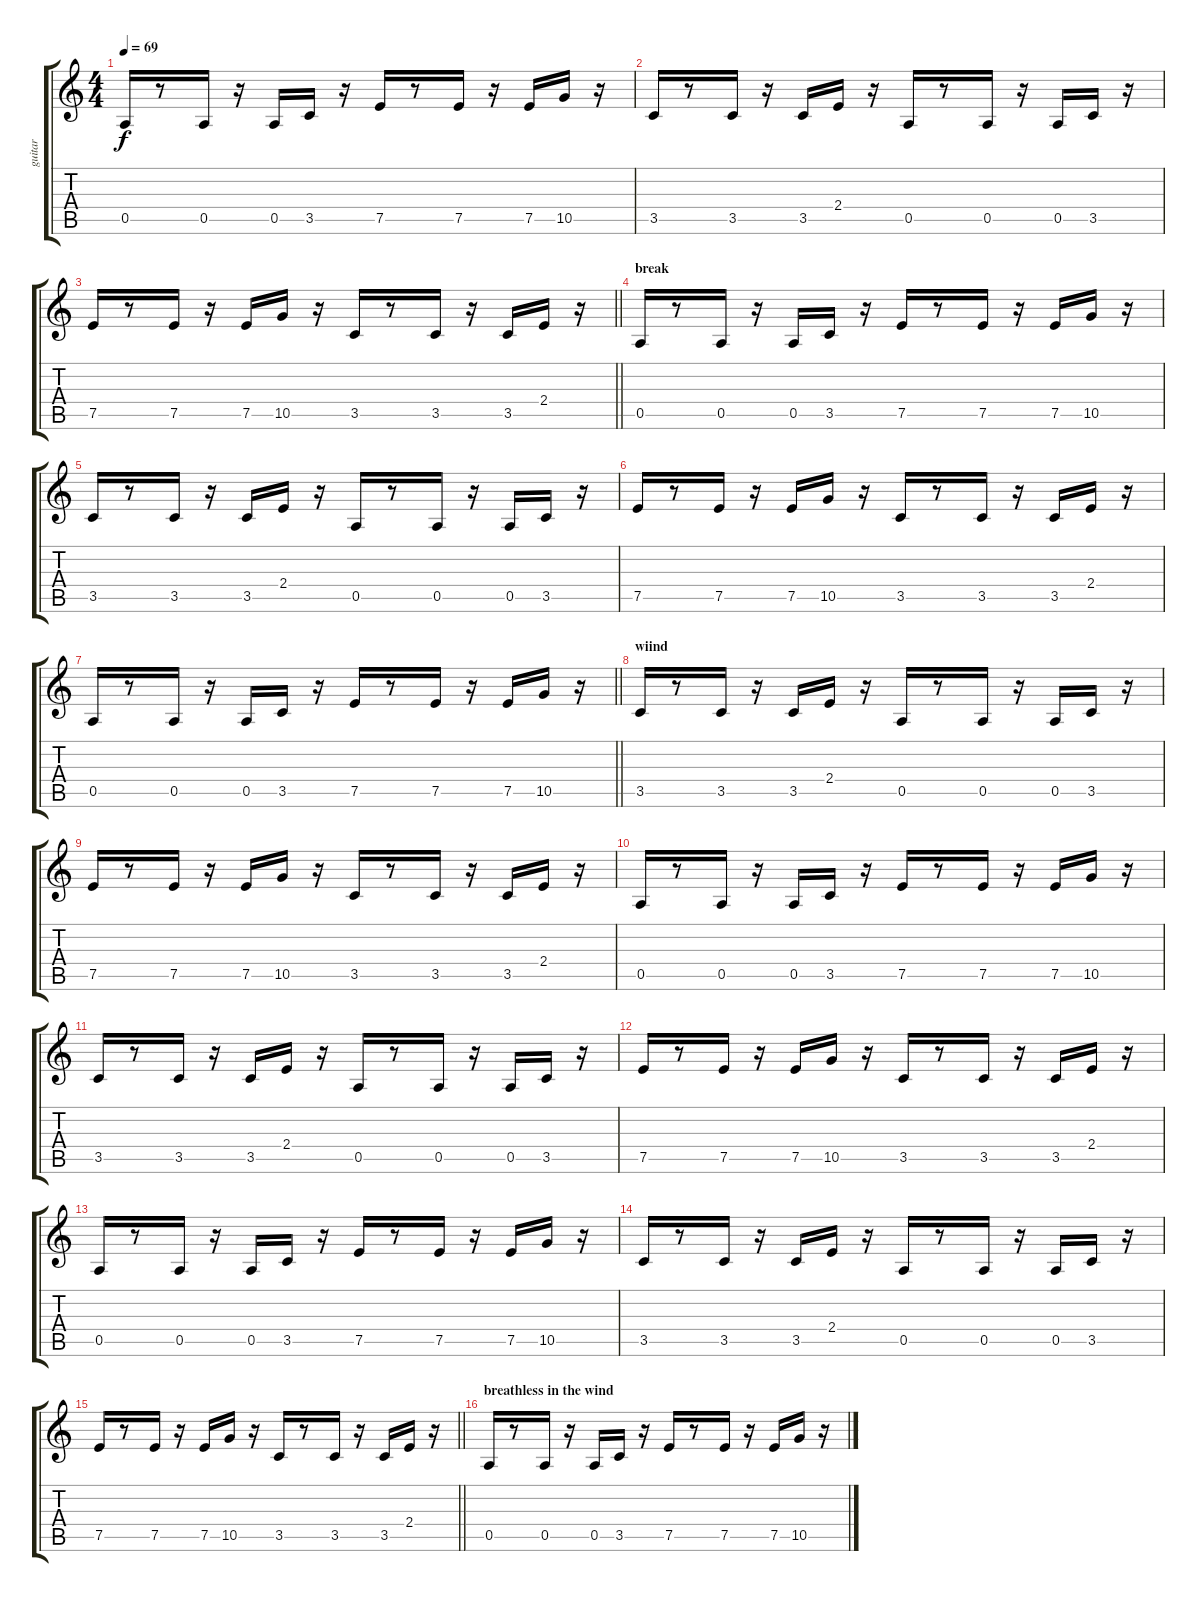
\track ("guitar" "guitar") {instrument electricguitarclean}
\staff {score tabs}
\tuning (E4 B3 G3 D3 A2 E2) {hide}
\ts (4 4)
\tempo 69
\clef g2
\ks c
0.5.16{dy f} r.8 0.5.16 r.16 0.5.16 3.5.16 r.16 7.5.16 r.8 7.5.16 r.16 7.5.16 10.5.16 r.16 |
3.5.16 r.8 3.5.16 r.16 3.5.16 2.4.16 r.16 0.5.16 r.8 0.5.16 r.16 0.5.16 3.5.16 r.16 |
\barLineRight lightlight
7.5.16 r.8 7.5.16 r.16 7.5.16 10.5.16 r.16 3.5.16 r.8 3.5.16 r.16 3.5.16 2.4.16 r.16 |
\section ("" "break")
0.5.16 r.8 0.5.16 r.16 0.5.16 3.5.16 r.16 7.5.16 r.8 7.5.16 r.16 7.5.16 10.5.16 r.16 |
3.5.16 r.8 3.5.16 r.16 3.5.16 2.4.16 r.16 0.5.16 r.8 0.5.16 r.16 0.5.16 3.5.16 r.16 |
7.5.16 r.8 7.5.16 r.16 7.5.16 10.5.16 r.16 3.5.16 r.8 3.5.16 r.16 3.5.16 2.4.16 r.16 |
\barLineRight lightlight
0.5.16 r.8 0.5.16 r.16 0.5.16 3.5.16 r.16 7.5.16 r.8 7.5.16 r.16 7.5.16 10.5.16 r.16 |
\section ("" "wiind")
3.5.16 r.8 3.5.16 r.16 3.5.16 2.4.16 r.16 0.5.16 r.8 0.5.16 r.16 0.5.16 3.5.16 r.16 |
7.5.16 r.8 7.5.16 r.16 7.5.16 10.5.16 r.16 3.5.16 r.8 3.5.16 r.16 3.5.16 2.4.16 r.16 |
0.5.16 r.8 0.5.16 r.16 0.5.16 3.5.16 r.16 7.5.16 r.8 7.5.16 r.16 7.5.16 10.5.16 r.16 |
3.5.16 r.8 3.5.16 r.16 3.5.16 2.4.16 r.16 0.5.16 r.8 0.5.16 r.16 0.5.16 3.5.16 r.16 |
7.5.16 r.8 7.5.16 r.16 7.5.16 10.5.16 r.16 3.5.16 r.8 3.5.16 r.16 3.5.16 2.4.16 r.16 |
0.5.16 r.8 0.5.16 r.16 0.5.16 3.5.16 r.16 7.5.16 r.8 7.5.16 r.16 7.5.16 10.5.16 r.16 |
3.5.16 r.8 3.5.16 r.16 3.5.16 2.4.16 r.16 0.5.16 r.8 0.5.16 r.16 0.5.16 3.5.16 r.16 |
\barLineRight lightlight
7.5.16 r.8 7.5.16 r.16 7.5.16 10.5.16 r.16 3.5.16 r.8 3.5.16 r.16 3.5.16 2.4.16 r.16 |
\section ("" "breathless in the wind")
0.5.16 r.8 0.5.16 r.16 0.5.16 3.5.16 r.16 7.5.16 r.8 7.5.16 r.16 7.5.16 10.5.16 r.16
